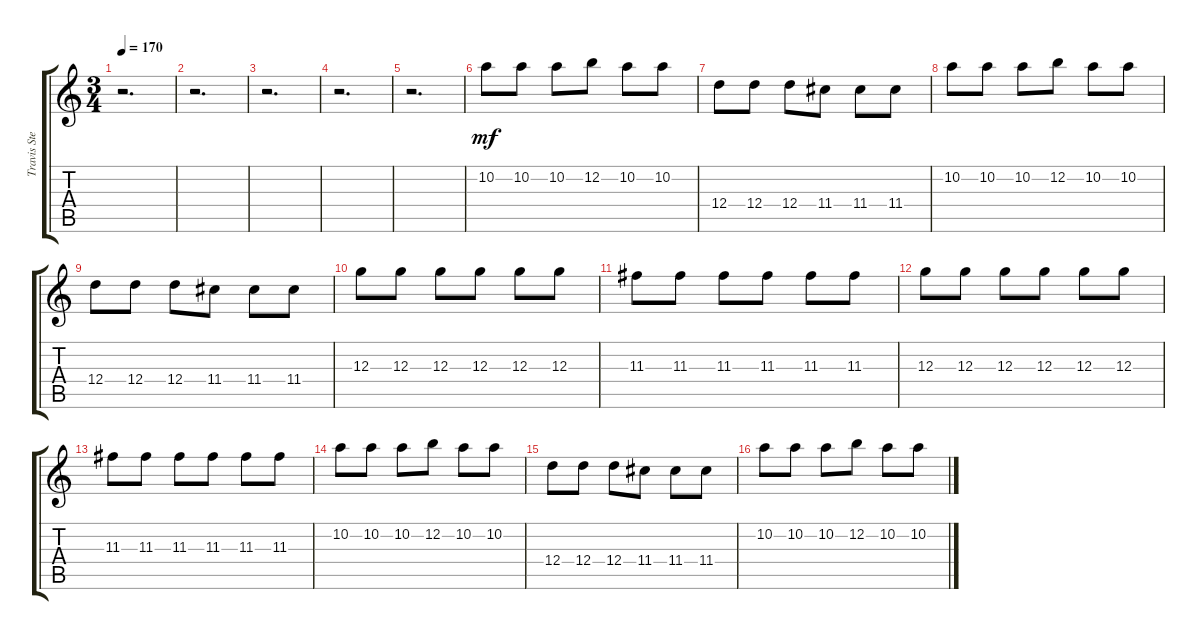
\track ("Travis Stever" "Travis Ste") {instrument distortionguitar}
\staff {score tabs}
\tuning (E4 B3 G3 D3 A2 E2) {hide}
\ts (3 4)
\tempo 170
\clef g2
\ks c
r.2{d dy mf} |
r.2{d} |
r.2{d} |
r.2{d} |
r.2{d} |
10.2.8 10.2.8 10.2.8 12.2.8 10.2.8 10.2.8 |
12.4.8 12.4.8 12.4.8 11.4.8 11.4.8 11.4.8 |
10.2.8 10.2.8 10.2.8 12.2.8 10.2.8 10.2.8 |
12.4.8 12.4.8 12.4.8 11.4.8 11.4.8 11.4.8 |
12.3.8 12.3.8 12.3.8 12.3.8 12.3.8 12.3.8 |
11.3.8 11.3.8 11.3.8 11.3.8 11.3.8 11.3.8 |
12.3.8 12.3.8 12.3.8 12.3.8 12.3.8 12.3.8 |
11.3.8 11.3.8 11.3.8 11.3.8 11.3.8 11.3.8 |
10.2.8 10.2.8 10.2.8 12.2.8 10.2.8 10.2.8 |
12.4.8 12.4.8 12.4.8 11.4.8 11.4.8 11.4.8 |
10.2.8 10.2.8 10.2.8 12.2.8 10.2.8 10.2.8
